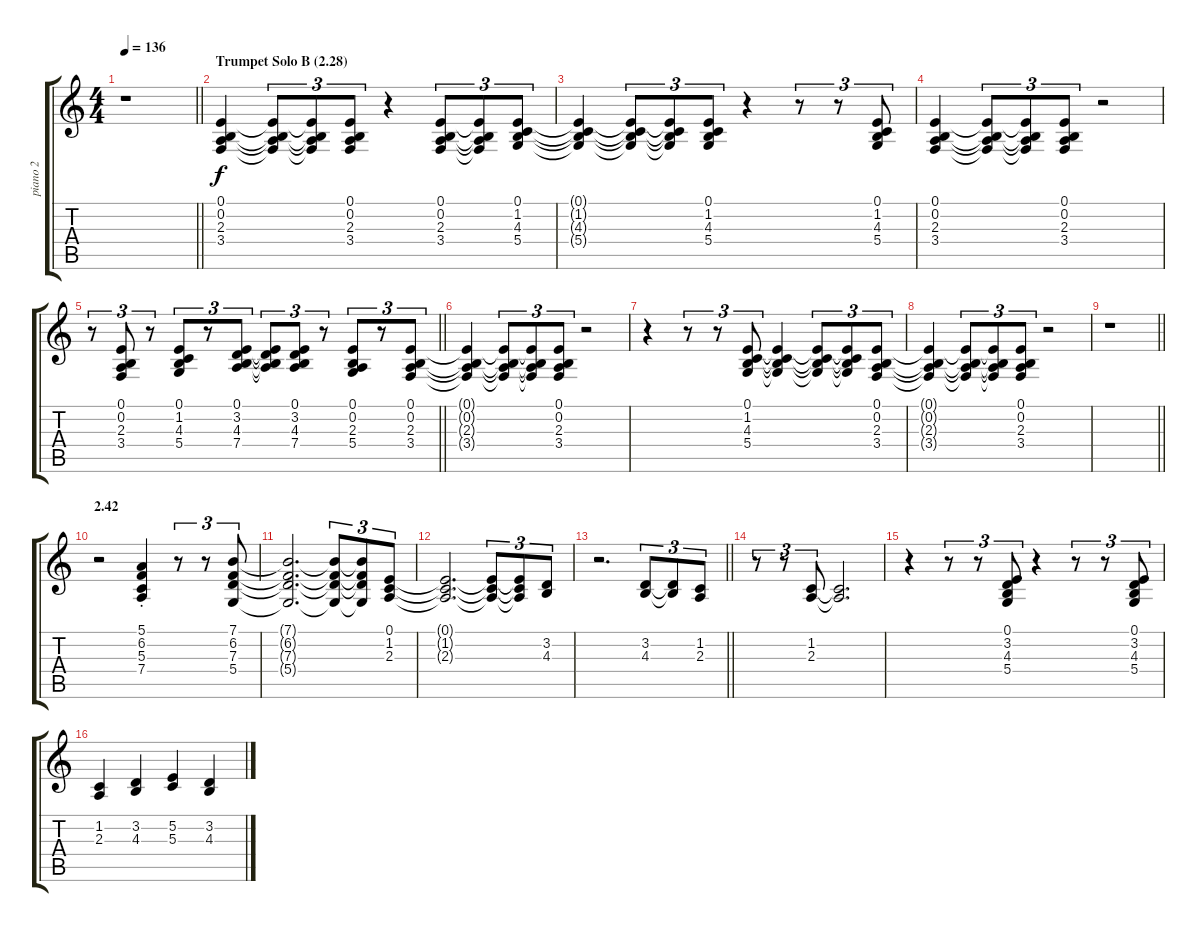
\track ("piano 2" "piano 2") {instrument acousticgrandpiano}
\staff {score tabs}
\tuning (E4 B3 G3 D3 A2 E2) {hide}
\ts (4 4)
\tempo 136
\clef g2
\barLineRight lightlight
\ks c
r.1{dy f} |
\section ("" "Trumpet Solo B (2.28)")
(0.1 0.2 2.3 3.4).4 (0.1{t} 0.2{t} 2.3{t} 3.4{t}).8{tu (3 2)} (0.1{t} 0.2{t} 2.3{t} 3.4{t}).8{tu (3 2)} (0.1 0.2 2.3 3.4).8{tu (3 2)} r.4 (0.1 0.2 2.3 3.4).8{tu (3 2)} (0.1{t} 0.2{t} 2.3{t} 3.4{t}).8{tu (3 2)} (0.1 1.2 4.3 5.4).8{tu (3 2)} |
(0.1{t} 1.2{t} 4.3{t} 5.4{t}).4 (0.1{t} 1.2{t} 4.3{t} 5.4{t}).8{tu (3 2)} (0.1{t} 1.2{t} 4.3{t} 5.4{t}).8{tu (3 2)} (0.1 1.2 4.3 5.4).8{tu (3 2)} r.4 r.8{tu (3 2)} r.8{tu (3 2)} (0.1 1.2 4.3 5.4).8{tu (3 2)} |
(0.1 0.2 2.3 3.4).4 (0.1{t} 0.2{t} 2.3{t} 3.4{t}).8{tu (3 2)} (0.1{t} 0.2{t} 2.3{t} 3.4{t}).8{tu (3 2)} (0.1 0.2 2.3 3.4).8{tu (3 2)} r.2 |
\barLineRight lightlight
r.8{tu (3 2)} (0.1 0.2 2.3 3.4).8{tu (3 2)} r.8{tu (3 2)} (0.1 1.2 4.3 5.4).8{tu (3 2)} r.8{tu (3 2)} (0.1 3.2 4.3 7.4).8{tu (3 2)} (0.1{t} 3.2{t} 4.3{t} 7.4{t}).8{tu (3 2)} (0.1 3.2 4.3 7.4).8{tu (3 2)} r.8{tu (3 2)} (0.1 0.2 2.3 5.4).8{tu (3 2)} r.8{tu (3 2)} (0.1 0.2 2.3 3.4).8{tu (3 2)} |
(0.1{t} 0.2{t} 2.3{t} 3.4{t}).4 (0.1{t} 0.2{t} 2.3{t} 3.4{t}).8{tu (3 2)} (0.1{t} 0.2{t} 2.3{t} 3.4{t}).8{tu (3 2)} (0.1 0.2 2.3 3.4).8{tu (3 2)} r.2 |
r.4 r.8{tu (3 2)} r.8{tu (3 2)} (0.1 1.2 4.3 5.4).8{tu (3 2)} (0.1{t} 1.2{t} 4.3{t} 5.4{t}).4 (0.1{t} 1.2{t} 4.3{t} 5.4{t}).8{tu (3 2)} (0.1{t} 1.2{t} 4.3{t} 5.4{t}).8{tu (3 2)} (0.1 0.2 2.3 3.4).8{tu (3 2)} |
(0.1{t} 0.2{t} 2.3{t} 3.4{t}).4 (0.1{t} 0.2{t} 2.3{t} 3.4{t}).8{tu (3 2)} (0.1{t} 0.2{t} 2.3{t} 3.4{t}).8{tu (3 2)} (0.1 0.2 2.3 3.4).8{tu (3 2)} r.2 |
\barLineRight lightlight
r.1 |
\section ("" "2.42")
r.2 (5.1{st} 6.2{st} 5.3 7.4).4 r.8{tu (3 2)} r.8{tu (3 2)} (7.1 6.2 7.3 5.4).8{tu (3 2)} |
(7.1{t} 6.2{t} 7.3{t} 5.4{t}).2{d} (7.1{t} 6.2{t} 7.3{t} 5.4{t}).8{tu (3 2)} (7.1{t} 6.2{t} 7.3{t} 5.4{t}).8{tu (3 2)} (0.1 1.2 2.3).8{tu (3 2)} |
(0.1{t} 1.2{t} 2.3{t}).2{d} (0.1{t} 1.2{t} 2.3{t}).8{tu (3 2)} (0.1{t} 1.2{t} 2.3{t}).8{tu (3 2)} (3.2 4.3).8{tu (3 2)} |
\barLineRight lightlight
r.2{d} (3.2 4.3).8{tu (3 2)} (3.2{t} 4.3{t}).8{tu (3 2)} (1.2 2.3).8{tu (3 2)} |
r.8{tu (3 2)} r.8{tu (3 2)} (1.2 2.3).8{tu (3 2)} (1.2{t} 2.3{t}).2{d} |
r.4 r.8{tu (3 2)} r.8{tu (3 2)} (0.1 3.2 4.3 5.4).8{tu (3 2)} r.4 r.8{tu (3 2)} r.8{tu (3 2)} (0.1 3.2 4.3 5.4).8{tu (3 2)} |
(1.2 2.3).4 (3.2 4.3).4 (5.2 5.3).4 (3.2 4.3).4
